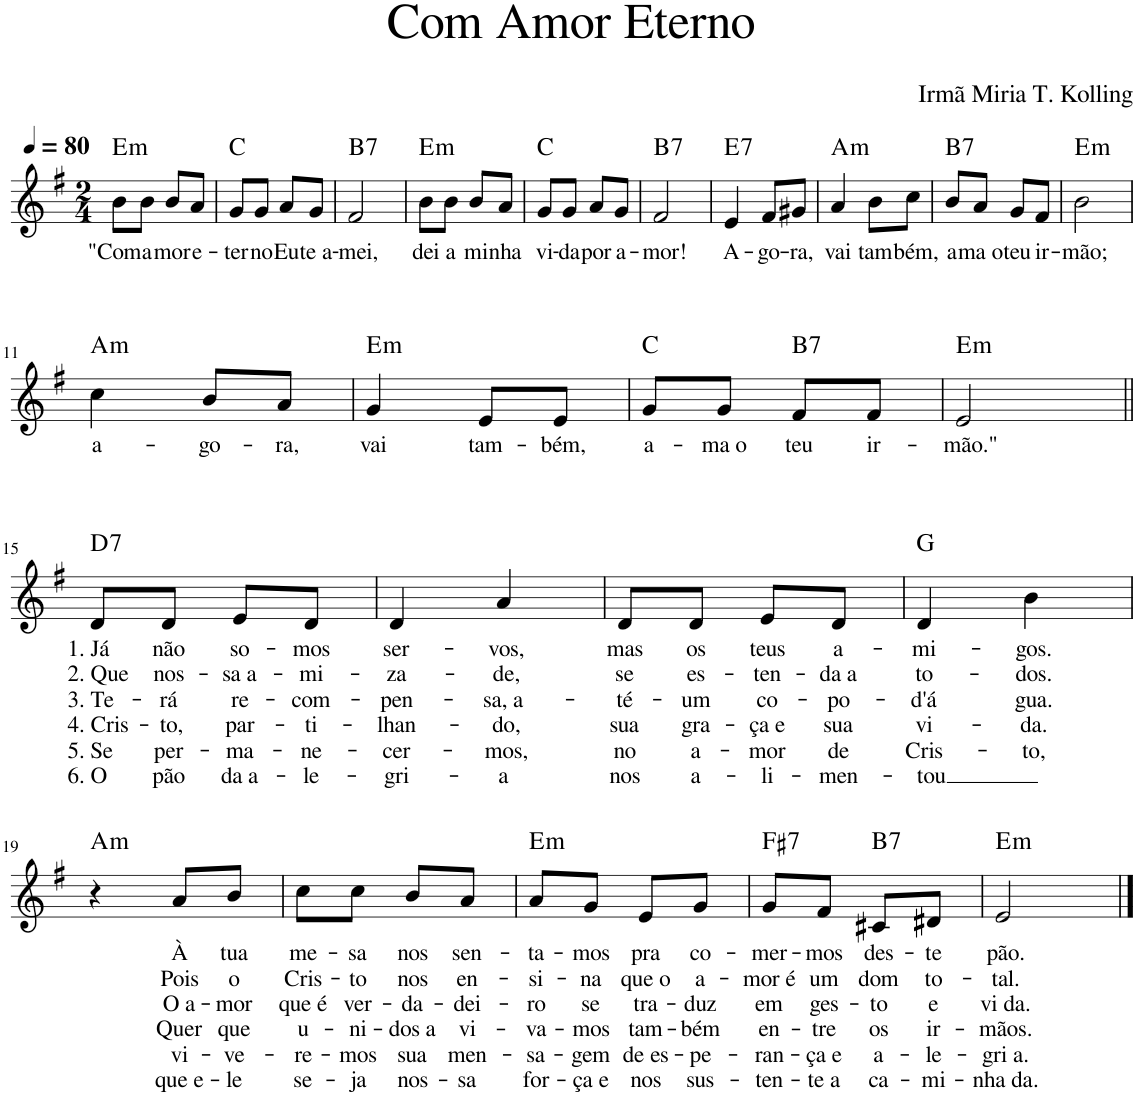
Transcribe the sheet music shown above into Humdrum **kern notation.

**kern	**text	**text	**text	**text	**text	**text	**harte
*part1	*part1	*part1	*part1	*part1	*part1	*part1	*part1
*staff1	*staff1	*staff1	*staff1	*staff1	*staff1	*staff1	*
*I"Voz	*	*	*	*	*	*	*
*I'Vo.	*	*	*	*	*	*	*
*clefG2	*	*	*	*	*	*	*
*k[f#]	*	*	*	*	*	*	*
*M2/4	*	*	*	*	*	*	*
*MM80	*	*	*	*	*	*	*
=1	=1	=1	=1	=1	=1	=1	=1
!	!LO:LY:b	!	!	!	!	!	!LO:H:kt=m
8b\L	"Com	.	.	.	.	.	E:min
!	!LO:LY:b	!	!	!	!	!	!
8b\J	a-	.	.	.	.	.	.
!	!LO:LY:b	!	!	!	!	!	!
8b/L	-mor	.	.	.	.	.	.
!	!LO:LY:b	!	!	!	!	!	!
8a/J	e-	.	.	.	.	.	.
=2	=2	=2	=2	=2	=2	=2	=2
!	!LO:LY:b	!	!	!	!	!	!
8g/L	-ter-	.	.	.	.	.	C:maj
!	!LO:LY:b	!	!	!	!	!	!
8g/J	-no	.	.	.	.	.	.
!	!LO:LY:b	!	!	!	!	!	!
8a/L	Eu	.	.	.	.	.	.
!	!LO:LY:b	!	!	!	!	!	!
8g/J	te a-	.	.	.	.	.	.
=3	=3	=3	=3	=3	=3	=3	=3
!	!LO:LY:b	!	!	!	!	!	!LO:H:kt=7
2f#/	-mei,	.	.	.	.	.	B:7
=4	=4	=4	=4	=4	=4	=4	=4
!	!LO:LY:b	!	!	!	!	!	!LO:H:kt=m
8b\L	dei	.	.	.	.	.	E:min
!	!LO:LY:b	!	!	!	!	!	!
8b\J	a	.	.	.	.	.	.
!	!LO:LY:b	!	!	!	!	!	!
8b/L	mi-	.	.	.	.	.	.
!	!LO:LY:b	!	!	!	!	!	!
8a/J	-nha	.	.	.	.	.	.
=5	=5	=5	=5	=5	=5	=5	=5
!	!LO:LY:b	!	!	!	!	!	!
8g/L	vi-	.	.	.	.	.	C:maj
!	!LO:LY:b	!	!	!	!	!	!
8g/J	-da	.	.	.	.	.	.
!	!LO:LY:b	!	!	!	!	!	!
8a/L	por	.	.	.	.	.	.
!	!LO:LY:b	!	!	!	!	!	!
8g/J	a-	.	.	.	.	.	.
=6	=6	=6	=6	=6	=6	=6	=6
!	!LO:LY:b	!	!	!	!	!	!LO:H:kt=7
2f#/	-mor!	.	.	.	.	.	B:7
=7	=7	=7	=7	=7	=7	=7	=7
!	!LO:LY:b	!	!	!	!	!	!LO:H:kt=7
4e/	A-	.	.	.	.	.	E:7
!	!LO:LY:b	!	!	!	!	!	!
8f#/L	-go-	.	.	.	.	.	.
!	!LO:LY:b	!	!	!	!	!	!
8g#X/J	-ra,	.	.	.	.	.	.
=8	=8	=8	=8	=8	=8	=8	=8
!	!LO:LY:b	!	!	!	!	!	!LO:H:kt=m
4a/	vai	.	.	.	.	.	A:min
!	!LO:LY:b	!	!	!	!	!	!
8b\L	tam-	.	.	.	.	.	.
!	!LO:LY:b	!	!	!	!	!	!
8cc\J	-bém,	.	.	.	.	.	.
=9	=9	=9	=9	=9	=9	=9	=9
!	!LO:LY:b	!	!	!	!	!	!LO:H:kt=7
8b/L	a-	.	.	.	.	.	B:7
!	!LO:LY:b	!	!	!	!	!	!
8a/J	-ma o	.	.	.	.	.	.
!	!LO:LY:b	!	!	!	!	!	!
8g/L	teu	.	.	.	.	.	.
!	!LO:LY:b	!	!	!	!	!	!
8f#/J	ir-	.	.	.	.	.	.
=10	=10	=10	=10	=10	=10	=10	=10
!	!LO:LY:b	!	!	!	!	!	!LO:H:kt=m
2b\	-mão;	.	.	.	.	.	E:min
!!LO:LB:g=z
=11	=11	=11	=11	=11	=11	=11	=11
!	!LO:LY:b	!	!	!	!	!	!LO:H:kt=m
4cc\	a-	.	.	.	.	.	A:min
!	!LO:LY:b	!	!	!	!	!	!
8b/L	-go-	.	.	.	.	.	.
!	!LO:LY:b	!	!	!	!	!	!
8a/J	-ra,	.	.	.	.	.	.
=12	=12	=12	=12	=12	=12	=12	=12
!	!LO:LY:b	!	!	!	!	!	!LO:H:kt=m
4g/	vai	.	.	.	.	.	E:min
!	!LO:LY:b	!	!	!	!	!	!
8e/L	tam-	.	.	.	.	.	.
!	!LO:LY:b	!	!	!	!	!	!
8e/J	-bém,	.	.	.	.	.	.
=13	=13	=13	=13	=13	=13	=13	=13
!	!LO:LY:b	!	!	!	!	!	!
8g/L	a-	.	.	.	.	.	C:maj
!	!LO:LY:b	!	!	!	!	!	!
8g/J	-ma o	.	.	.	.	.	.
!	!LO:LY:b	!	!	!	!	!	!LO:H:kt=7
8f#/L	teu	.	.	.	.	.	B:7
!	!LO:LY:b	!	!	!	!	!	!
8f#/J	ir-	.	.	.	.	.	.
=14	=14	=14	=14	=14	=14	=14	=14
!	!LO:LY:b	!	!	!	!	!	!LO:H:kt=m
2e/	-mão."	.	.	.	.	.	E:min
!!LO:LB:g=z
=15||	=15||	=15||	=15||	=15||	=15||	=15||	=15||
!	!LO:LY:b	!LO:LY:b	!LO:LY:b	!LO:LY:b	!LO:LY:b	!LO:LY:b	!LO:H:kt=7
8d/L	1. Já	2. Que	3. Te-	4. Cris-	5. Se	6. O	D:7
!	!LO:LY:b	!LO:LY:b	!LO:LY:b	!LO:LY:b	!LO:LY:b	!LO:LY:b	!
8d/J	não	nos-	-rá	-to,	per-	pão	.
!	!LO:LY:b	!LO:LY:b	!LO:LY:b	!LO:LY:b	!LO:LY:b	!LO:LY:b	!
8e/L	so-	-sa a-	re-	par-	-ma-	da a-	.
!	!LO:LY:b	!LO:LY:b	!LO:LY:b	!LO:LY:b	!LO:LY:b	!LO:LY:b	!
8d/J	-mos	-mi-	-com-	-ti-	-ne-	-le-	.
=16	=16	=16	=16	=16	=16	=16	=16
!	!LO:LY:b	!LO:LY:b	!LO:LY:b	!LO:LY:b	!LO:LY:b	!LO:LY:b	!
4d/	ser-	-za-	-pen-	-lhan-	-cer-	-gri-	.
!	!LO:LY:b	!LO:LY:b	!LO:LY:b	!LO:LY:b	!LO:LY:b	!LO:LY:b	!
4a/	-vos,	-de,	-sa, a-	-do,	-mos,	-a	.
=17	=17	=17	=17	=17	=17	=17	=17
!	!LO:LY:b	!LO:LY:b	!LO:LY:b	!LO:LY:b	!LO:LY:b	!LO:LY:b	!
8d/L	mas	se	-té-	sua	no	nos	.
!	!LO:LY:b	!LO:LY:b	!LO:LY:b	!LO:LY:b	!LO:LY:b	!LO:LY:b	!
8d/J	os	es-	-um	gra-	a-	a-	.
!	!LO:LY:b	!LO:LY:b	!LO:LY:b	!LO:LY:b	!LO:LY:b	!LO:LY:b	!
8e/L	teus	-ten-	co-	-ça e	-mor	-li-	.
!	!LO:LY:b	!LO:LY:b	!LO:LY:b	!LO:LY:b	!LO:LY:b	!LO:LY:b	!
8d/J	a-	-da a	-po-	sua	de	-men-	.
=18	=18	=18	=18	=18	=18	=18	=18
!	!LO:LY:b	!LO:LY:b	!LO:LY:b	!LO:LY:b	!LO:LY:b	!LO:LY:b	!
4d/	-mi-	to-	-d'á	vi-	Cris-	-tou	G:maj
!	!LO:LY:b	!LO:LY:b	!LO:LY:b	!LO:LY:b	!LO:LY:b	!	!
4b\	-gos.	-dos.	gua.	-da.	-to,	.	.
!!LO:LB:g=z
=19	=19	=19	=19	=19	=19	=19	=19
!	!	!	!	!	!	!	!LO:H:kt=m
4r	.	.	.	.	.	.	A:min
!	!LO:LY:b	!LO:LY:b	!LO:LY:b	!LO:LY:b	!LO:LY:b	!LO:LY:b	!
8a/L	À	Pois	O a-	Quer	vi-	que e-	.
!	!LO:LY:b	!LO:LY:b	!LO:LY:b	!LO:LY:b	!LO:LY:b	!LO:LY:b	!
8b/J	tua	o	-mor	que	-ve-	-le	.
=20	=20	=20	=20	=20	=20	=20	=20
!	!LO:LY:b	!LO:LY:b	!LO:LY:b	!LO:LY:b	!LO:LY:b	!LO:LY:b	!
8cc\L	me-	Cris-	que é	u-	-re-	se-	.
!	!LO:LY:b	!LO:LY:b	!LO:LY:b	!LO:LY:b	!LO:LY:b	!LO:LY:b	!
8cc\J	-sa	-to	ver-	-ni-	-mos	-ja	.
!	!LO:LY:b	!LO:LY:b	!LO:LY:b	!LO:LY:b	!LO:LY:b	!LO:LY:b	!
8b/L	nos	nos	-da-	-dos a	sua	nos-	.
!	!LO:LY:b	!LO:LY:b	!LO:LY:b	!LO:LY:b	!LO:LY:b	!LO:LY:b	!
8a/J	sen-	en-	-dei-	vi-	men-	-sa	.
=21	=21	=21	=21	=21	=21	=21	=21
!	!LO:LY:b	!LO:LY:b	!LO:LY:b	!LO:LY:b	!LO:LY:b	!LO:LY:b	!LO:H:kt=m
8a/L	-ta-	-si-	-ro	-va-	-sa-	for-	E:min
!	!LO:LY:b	!LO:LY:b	!LO:LY:b	!LO:LY:b	!LO:LY:b	!LO:LY:b	!
8g/J	-mos	-na	se	-mos	-gem	-ça e	.
!	!LO:LY:b	!LO:LY:b	!LO:LY:b	!LO:LY:b	!LO:LY:b	!LO:LY:b	!
8e/L	pra	que o	tra-	tam-	de es-	nos	.
!	!LO:LY:b	!LO:LY:b	!LO:LY:b	!LO:LY:b	!LO:LY:b	!LO:LY:b	!
8g/J	co-	a-	-duz	-bém	-pe-	sus-	.
=22	=22	=22	=22	=22	=22	=22	=22
!	!LO:LY:b	!LO:LY:b	!LO:LY:b	!LO:LY:b	!LO:LY:b	!LO:LY:b	!LO:H:kt=7
8g/L	-mer-	-mor é	em	en-	-ran-	-ten-	F#:7
!	!LO:LY:b	!LO:LY:b	!LO:LY:b	!LO:LY:b	!LO:LY:b	!LO:LY:b	!
8f#/J	-mos	um	ges-	-tre	-ça e	-te a	.
!	!LO:LY:b	!LO:LY:b	!LO:LY:b	!LO:LY:b	!LO:LY:b	!LO:LY:b	!LO:H:kt=7
8c#X/L	des-	dom	-to	os	a-	ca-	B:7
!	!LO:LY:b	!LO:LY:b	!LO:LY:b	!LO:LY:b	!LO:LY:b	!LO:LY:b	!
8d#X/J	-te	to-	e	ir-	-le-	-mi-	.
=23	=23	=23	=23	=23	=23	=23	=23
!	!LO:LY:b	!LO:LY:b	!LO:LY:b	!LO:LY:b	!LO:LY:b	!LO:LY:b	!LO:H:kt=m
2e/	pão.	-tal.	vi da.	-mãos.	-gri a.	-nha da.	E:min
==	==	==	==	==	==	==	==
*-	*-	*-	*-	*-	*-	*-	*-
